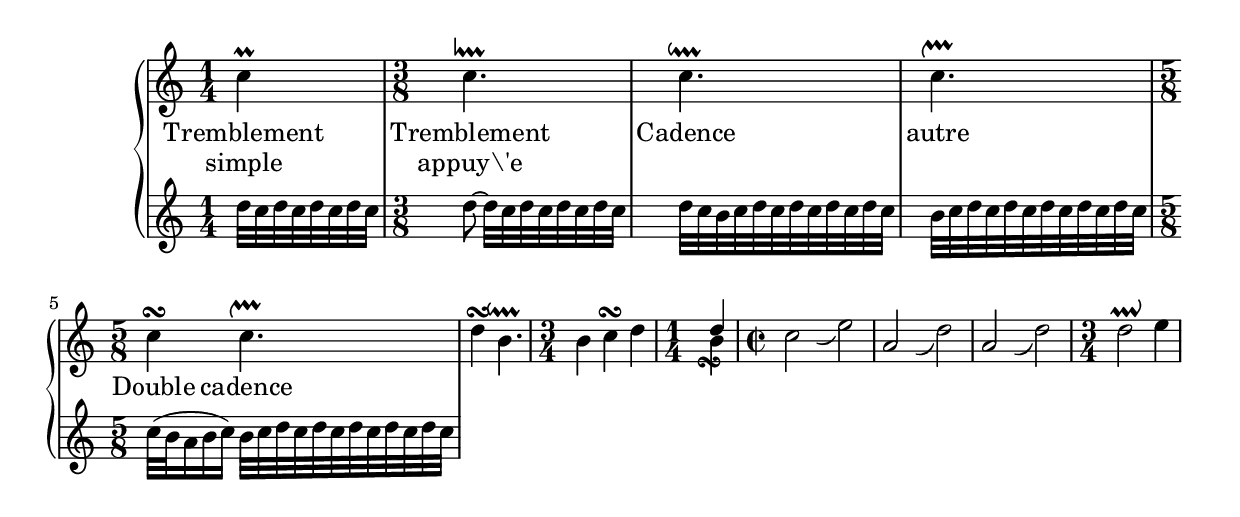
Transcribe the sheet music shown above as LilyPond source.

\version "2.1.30"

\header {
  texidoc="@cindex Trills
Trills, pralls and turns may also be written out in full. Here the
D'Anglebert system (1689) is shown."
  
}

%{

taken from :

title="Marques des agr\\'ements et leur signification"
  composer="D'Anglebert"
  year="1689"

%}

invisible = \override NoteHead  #'transparent = ##t
visible = \revert NoteHead #'transparent



\score {
  <<
    \context GrandStaff <<
      \new Staff \notes\relative c'' {
	\time 1/4
	c4\prall
	\time 3/8
	c4.^\lineprall
	c4.\downprall
	c4.\upprall
	\time 5/8
	c4\turn c4.\upprall
	d4\turn b4.\downprall
	\time 3/4
	b4 c^\turn d 
	\time 1/4
	<<{ d4}\\
	{ 
	   \override Script  #'extra-offset = #'(-0.8 . 2.0)
	   b_\turn}>>
%{ FIXME  \comma does not exist
	\startHorizScript
 
	c^\comma
	\time 3/8
	c4.^\comma
	b8 c4_\comma 
	c8 b4_\comma
	b8 c4^\comma _\comma
	\endHorizScript
%}
        \time  2/2 \slurDown
	<<{c2}{s4 \invisible d1*1/4 ( \visible }>>  e2)
	<<{a,2}{s4 \invisible b1*1/4 ( \visible }>>  d2)
	<<{a2}{s4 \invisible b1*1/4 ( \visible }>>  d2)
	\time 3/4
	d2^\prallup e4
      }
      \new Lyrics \lyrics {
	"Tremblement"4
	"Tremblement"4.
	"Cadence"
	"autre"
	"Double"4 "cadence"4.
%{	"autre"4 _4.
	_4 "sans tremblement"2
	"sur une tierce"4
	"Pinc\\'e"4
	"autre"4.
	"Cheute ou Port de"
	"en descendant"
	"Cheute et pinc\\'e"
	"Coul\\'e Sur 2 notes"1
	"autre"
	"autre"
	"Double cadence"2.
%}

    }
      \new Lyrics \lyrics {
	"simple"4
	"appuy\\'e"4.
%{	\skip 1*3
	\skip 4 \skip 4.
	"voix et montant"
	\skip 2.
	"de suite"1
%}
      }
      \new Staff \notes\relative c'' {
        % autobeamer has som problems here
	d32[  \repeat unfold 3 { c d } c]
	d8 ~  d32[\repeat unfold 3 { c32 d  } c]
	d32 c b c \repeat unfold 4 { d32 c }
	b32 c d c \repeat unfold 4 { d32 c }
	c32[( b a16 b  c)]
	b32[ \repeat unfold 5 { c d32 } c]
      }
    >>
  >>
	\paper{ }
}

